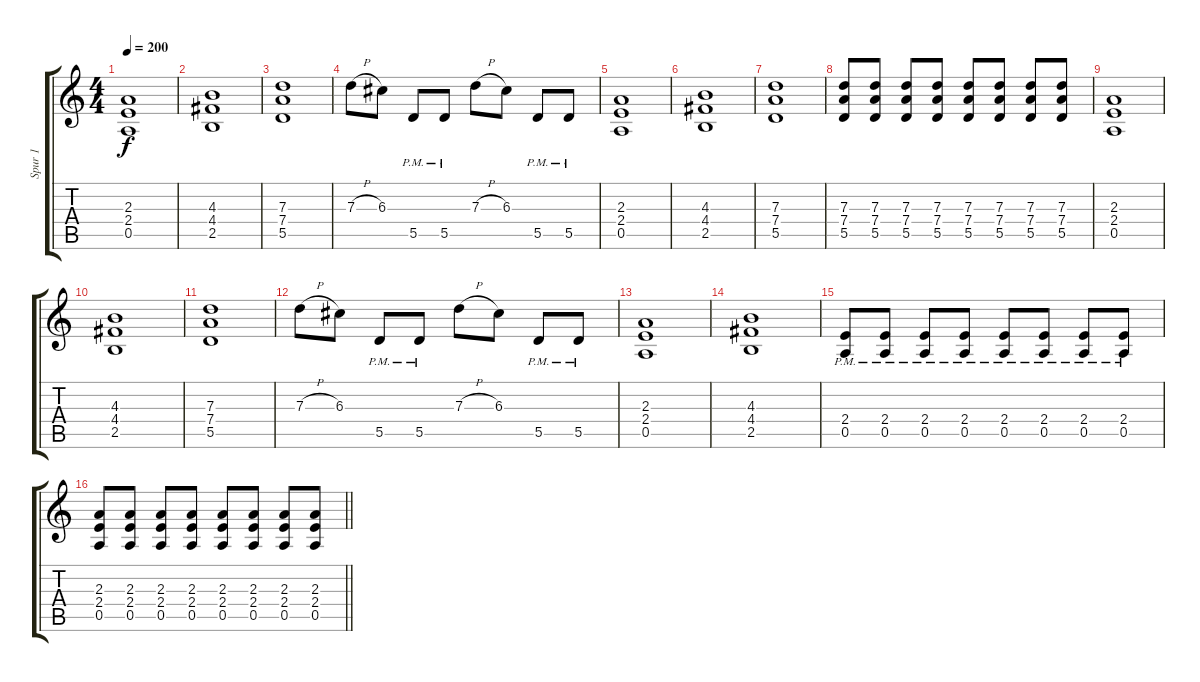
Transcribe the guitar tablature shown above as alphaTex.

\track ("Spur 1" "Spur 1") {instrument distortionguitar}
\staff {score tabs}
\tuning (E4 B3 G3 D3 A2 E2) {hide}
\ts (4 4)
\tempo 200
\clef g2
\ks c
(2.3 2.4 0.5).1{dy f} |
(4.3 4.4 2.5).1 |
(7.3 7.4 5.5).1 |
7.3{h}.8 6.3.8 5.5{pm}.8 5.5{pm}.8 7.3{h}.8 6.3.8 5.5{pm}.8 5.5{pm}.8 |
(2.3 2.4 0.5).1 |
(4.3 4.4 2.5).1 |
(7.3 7.4 5.5).1 |
(7.3 7.4 5.5).8 (7.3 7.4 5.5).8 (7.3 7.4 5.5).8 (7.3 7.4 5.5).8 (7.3 7.4 5.5).8 (7.3 7.4 5.5).8 (7.3 7.4 5.5).8 (7.3 7.4 5.5).8 |
(2.3 2.4 0.5).1 |
(4.3 4.4 2.5).1 |
(7.3 7.4 5.5).1 |
7.3{h}.8 6.3.8 5.5{pm}.8 5.5{pm}.8 7.3{h}.8 6.3.8 5.5{pm}.8 5.5{pm}.8 |
(2.3 2.4 0.5).1 |
(4.3 4.4 2.5).1 |
(2.4{pm} 0.5).8 (2.4{pm} 0.5{pm}).8 (2.4{pm} 0.5{pm}).8 (2.4{pm} 0.5{pm}).8 (2.4{pm} 0.5{pm}).8 (2.4{pm} 0.5{pm}).8 (2.4{pm} 0.5{pm}).8 (2.4{pm} 0.5{pm}).8 |
\barLineRight lightlight
(2.3 2.4 0.5).8 (2.3 2.4 0.5).8 (2.3 2.4 0.5).8 (2.3 2.4 0.5).8 (2.3 2.4 0.5).8 (2.3 2.4 0.5).8 (2.3 2.4 0.5).8 (2.3 2.4 0.5).8
